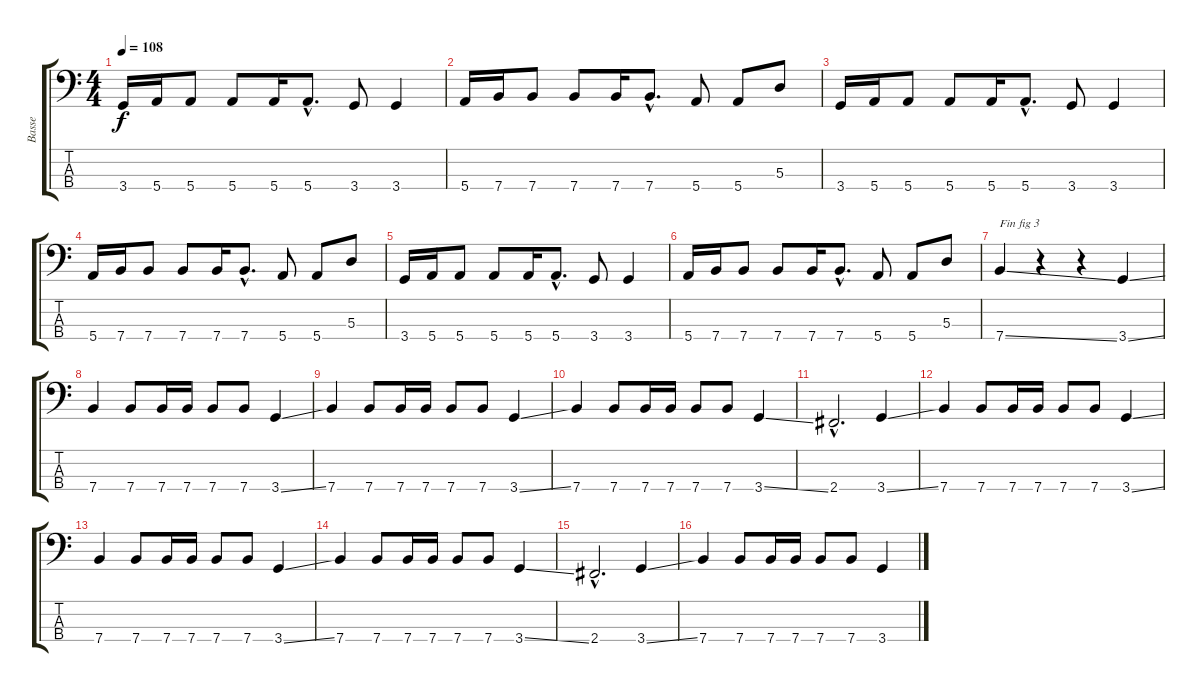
\track ("Basse" "Basse") {instrument electricbasspick}
\staff {score tabs}
\tuning (G2 D2 A1 E1) {hide}
\ts (4 4)
\tempo 108
\clef f4
\ks c
3.4.16{dy f} 5.4.16 5.4.8 5.4.8 5.4.16 5.4{hac}.8{d} 3.4.8 3.4.4 |
5.4.16 7.4.16 7.4.8 7.4.8 7.4.16 7.4{hac}.8{d} 5.4.8 5.4.8 5.3.8 |
3.4.16 5.4.16 5.4.8 5.4.8 5.4.16 5.4{hac}.8{d} 3.4.8 3.4.4 |
5.4.16 7.4.16 7.4.8 7.4.8 7.4.16 7.4{hac}.8{d} 5.4.8 5.4.8 5.3.8 |
3.4.16 5.4.16 5.4.8 5.4.8 5.4.16 5.4{hac}.8{d} 3.4.8 3.4.4 |
5.4.16 7.4.16 7.4.8 7.4.8 7.4.16 7.4{hac}.8{d} 5.4.8 5.4.8 5.3.8 |
7.4{ss}.4{txt "Fin fig 3"} r.4 r.4 3.4{ss}.4 |
7.4.4 7.4.8 7.4.16 7.4.16 7.4.8 7.4.8 3.4{ss}.4 |
7.4.4 7.4.8 7.4.16 7.4.16 7.4.8 7.4.8 3.4{ss}.4 |
7.4.4 7.4.8 7.4.16 7.4.16 7.4.8 7.4.8 3.4{ss}.4 |
2.4{hac}.2{d} 3.4{ss}.4 |
7.4.4 7.4.8 7.4.16 7.4.16 7.4.8 7.4.8 3.4{ss}.4 |
7.4.4 7.4.8 7.4.16 7.4.16 7.4.8 7.4.8 3.4{ss}.4 |
7.4.4 7.4.8 7.4.16 7.4.16 7.4.8 7.4.8 3.4{ss}.4 |
2.4{hac}.2{d} 3.4{ss}.4 |
7.4.4 7.4.8 7.4.16 7.4.16 7.4.8 7.4.8 3.4{ss}.4
